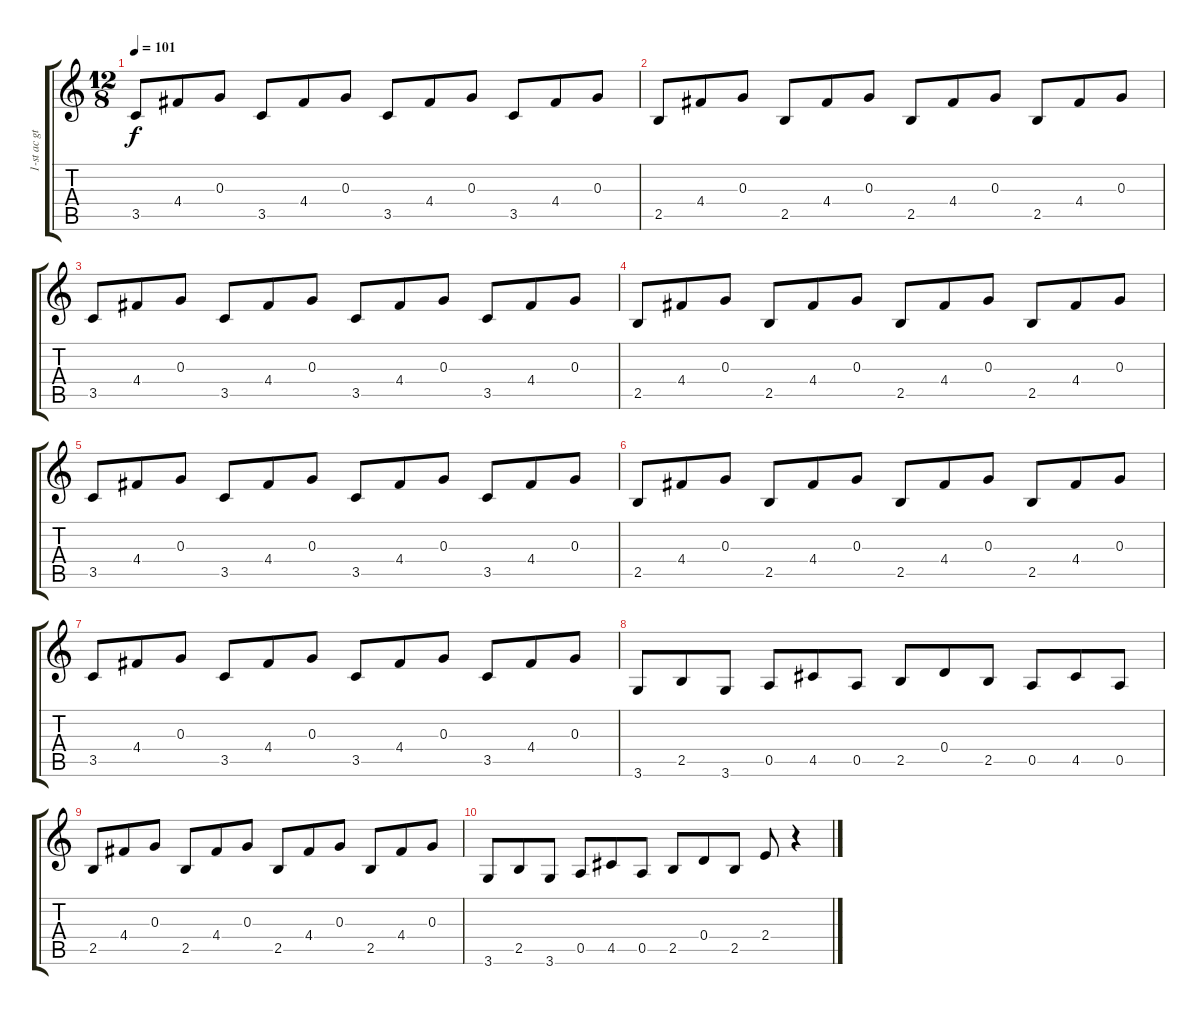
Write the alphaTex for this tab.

\track ("1-st ac gtr" "1-st ac gt") {instrument acousticguitarsteel}
\staff {score tabs}
\tuning (E4 B3 G3 D3 A2 E2) {hide}
\ts (12 8)
\tempo 101
\clef g2
\ks c
3.5.8{dy f} 4.4.8 0.3.8 3.5.8 4.4.8 0.3.8 3.5.8 4.4.8 0.3.8 3.5.8 4.4.8 0.3.8 |
2.5.8 4.4.8 0.3.8 2.5.8 4.4.8 0.3.8 2.5.8 4.4.8 0.3.8 2.5.8 4.4.8 0.3.8 |
3.5.8 4.4.8 0.3.8 3.5.8 4.4.8 0.3.8 3.5.8 4.4.8 0.3.8 3.5.8 4.4.8 0.3.8 |
2.5.8 4.4.8 0.3.8 2.5.8 4.4.8 0.3.8 2.5.8 4.4.8 0.3.8 2.5.8 4.4.8 0.3.8 |
3.5.8 4.4.8 0.3.8 3.5.8 4.4.8 0.3.8 3.5.8 4.4.8 0.3.8 3.5.8 4.4.8 0.3.8 |
2.5.8 4.4.8 0.3.8 2.5.8 4.4.8 0.3.8 2.5.8 4.4.8 0.3.8 2.5.8 4.4.8 0.3.8 |
3.5.8 4.4.8 0.3.8 3.5.8 4.4.8 0.3.8 3.5.8 4.4.8 0.3.8 3.5.8 4.4.8 0.3.8 |
3.6.8 2.5.8 3.6.8 0.5.8 4.5.8 0.5.8 2.5.8 0.4.8 2.5.8 0.5.8 4.5.8 0.5.8 |
2.5.8 4.4.8 0.3.8 2.5.8 4.4.8 0.3.8 2.5.8 4.4.8 0.3.8 2.5.8 4.4.8 0.3.8 |
3.6.8 2.5.8 3.6.8 0.5.8 4.5.8 0.5.8 2.5.8 0.4.8 2.5.8 2.4.8 r.4
